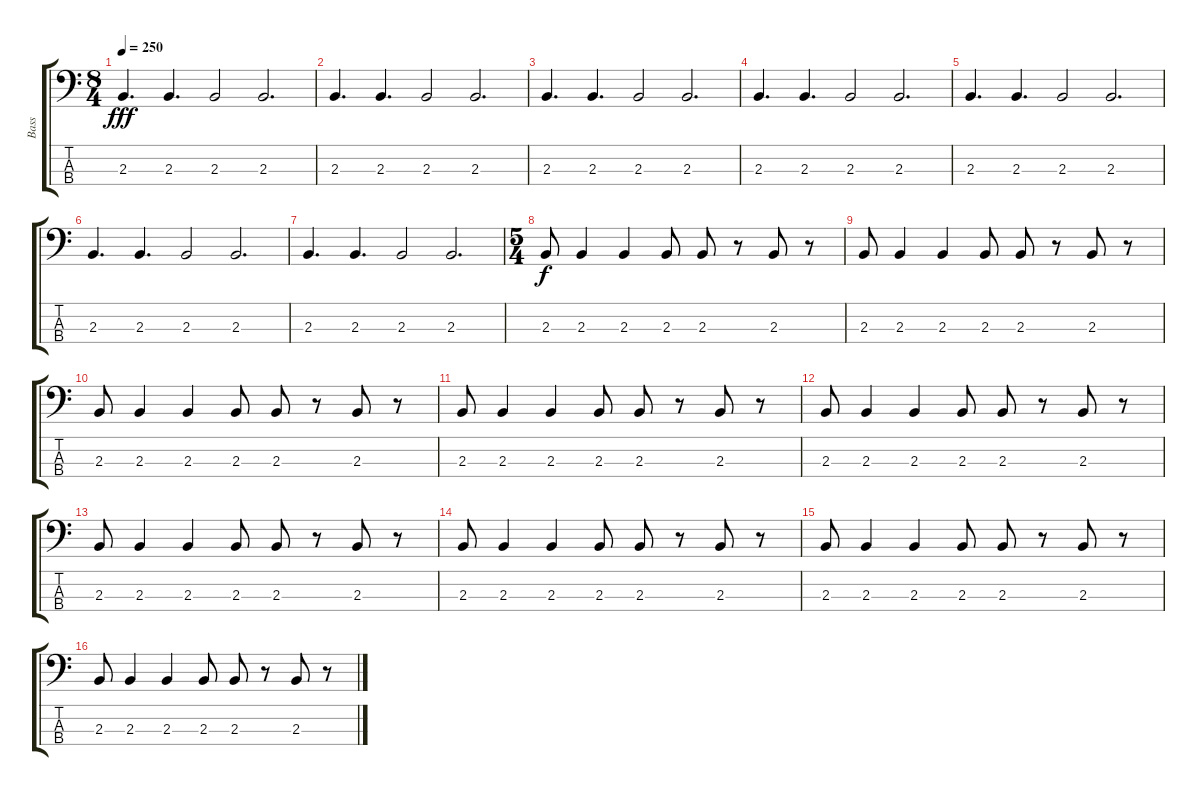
\track ("Bass" "Bass") {instrument electricbassfinger}
\staff {score tabs}
\tuning (G2 D2 A1 E1) {hide}
\ts (8 4)
\tempo 250
\clef f4
\ks c
2.3.4{d dy fff} 2.3.4{d} 2.3.2 2.3.2{d} |
2.3.4{d} 2.3.4{d} 2.3.2 2.3.2{d} |
2.3.4{d} 2.3.4{d} 2.3.2 2.3.2{d} |
2.3.4{d} 2.3.4{d} 2.3.2 2.3.2{d} |
2.3.4{d} 2.3.4{d} 2.3.2 2.3.2{d} |
2.3.4{d} 2.3.4{d} 2.3.2 2.3.2{d} |
2.3.4{d} 2.3.4{d} 2.3.2 2.3.2{d} |
\ts (5 4)
2.3.8{dy f} 2.3.4 2.3.4 2.3.8 2.3.8 r.8 2.3.8 r.8 |
2.3.8 2.3.4 2.3.4 2.3.8 2.3.8 r.8 2.3.8 r.8 |
2.3.8 2.3.4 2.3.4 2.3.8 2.3.8 r.8 2.3.8 r.8 |
2.3.8 2.3.4 2.3.4 2.3.8 2.3.8 r.8 2.3.8 r.8 |
2.3.8 2.3.4 2.3.4 2.3.8 2.3.8 r.8 2.3.8 r.8 |
2.3.8 2.3.4 2.3.4 2.3.8 2.3.8 r.8 2.3.8 r.8 |
2.3.8 2.3.4 2.3.4 2.3.8 2.3.8 r.8 2.3.8 r.8 |
2.3.8 2.3.4 2.3.4 2.3.8 2.3.8 r.8 2.3.8 r.8 |
2.3.8 2.3.4 2.3.4 2.3.8 2.3.8 r.8 2.3.8 r.8
